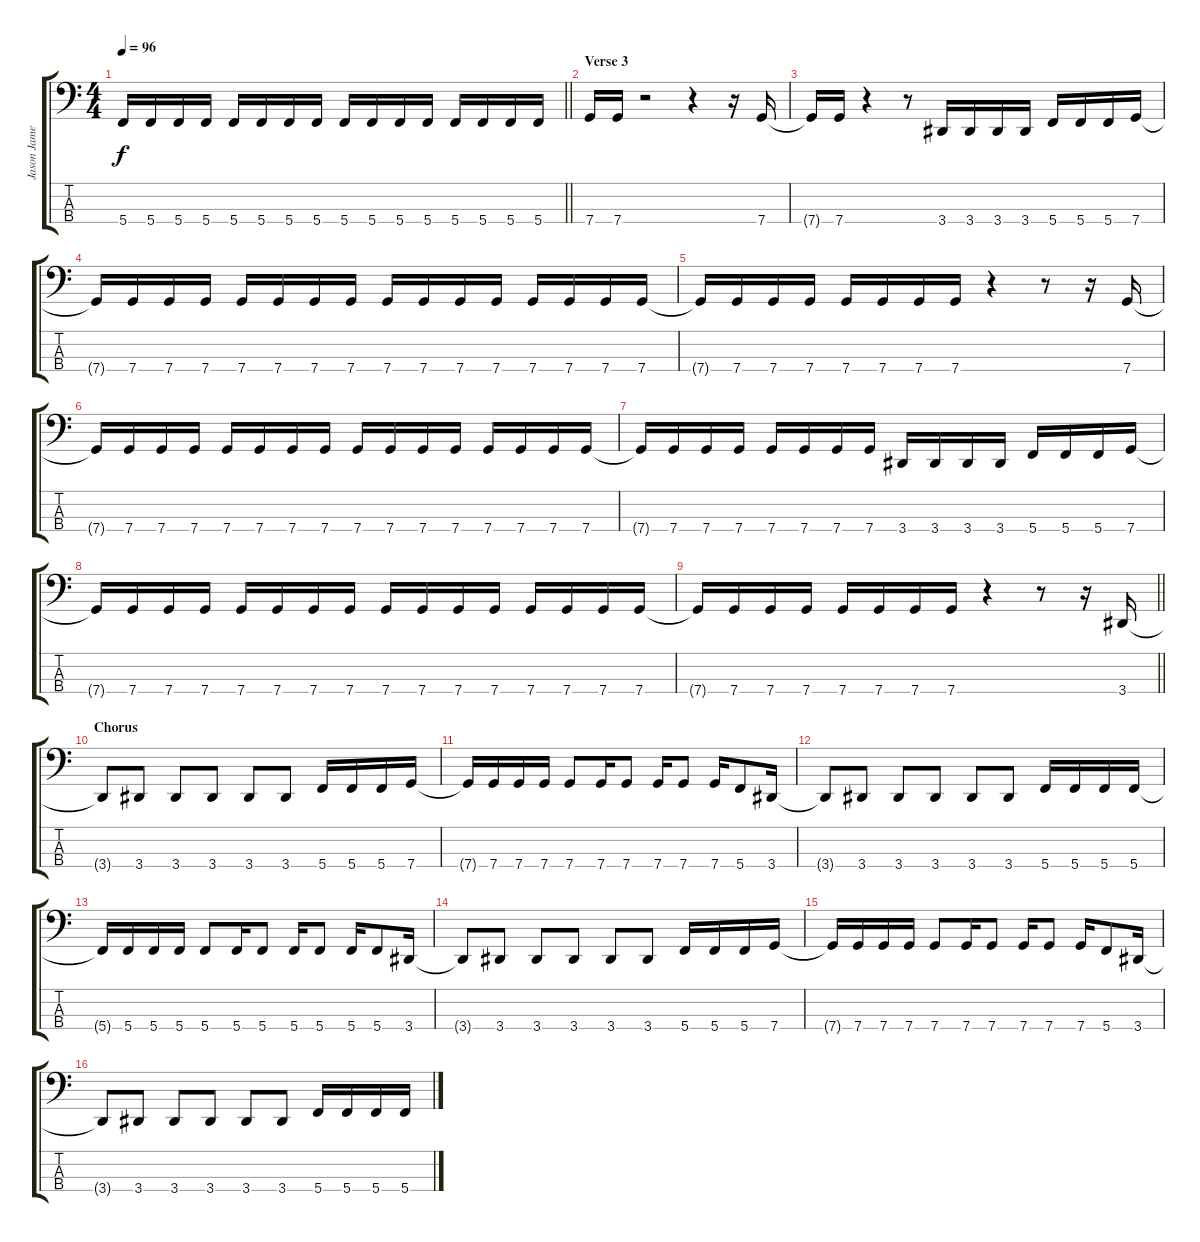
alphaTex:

\track ("Jason James (Bass)" "Jason Jame") {instrument electricbassfinger}
\staff {score tabs}
\tuning (F2 C2 G1 C1) {hide}
\ts (4 4)
\tempo 96
\clef f4
\barLineRight lightlight
\ks c
5.4.16{dy f} 5.4.16 5.4.16 5.4.16 5.4.16 5.4.16 5.4.16 5.4.16 5.4.16 5.4.16 5.4.16 5.4.16 5.4.16 5.4.16 5.4.16 5.4.16 |
\section ("" "Verse 3")
7.4.16 7.4.16 r.2 r.4 r.16 7.4.16 |
7.4{t}.16 7.4.16 r.4 r.8 3.4.16 3.4.16 3.4.16 3.4.16 5.4.16 5.4.16 5.4.16 7.4.16 |
7.4{t}.16 7.4.16 7.4.16 7.4.16 7.4.16 7.4.16 7.4.16 7.4.16 7.4.16 7.4.16 7.4.16 7.4.16 7.4.16 7.4.16 7.4.16 7.4.16 |
7.4{t}.16 7.4.16 7.4.16 7.4.16 7.4.16 7.4.16 7.4.16 7.4.16 r.4 r.8 r.16 7.4.16 |
7.4{t}.16 7.4.16 7.4.16 7.4.16 7.4.16 7.4.16 7.4.16 7.4.16 7.4.16 7.4.16 7.4.16 7.4.16 7.4.16 7.4.16 7.4.16 7.4.16 |
7.4{t}.16 7.4.16 7.4.16 7.4.16 7.4.16 7.4.16 7.4.16 7.4.16 3.4.16 3.4.16 3.4.16 3.4.16 5.4.16 5.4.16 5.4.16 7.4.16 |
7.4{t}.16 7.4.16 7.4.16 7.4.16 7.4.16 7.4.16 7.4.16 7.4.16 7.4.16 7.4.16 7.4.16 7.4.16 7.4.16 7.4.16 7.4.16 7.4.16 |
\barLineRight lightlight
7.4{t}.16 7.4.16 7.4.16 7.4.16 7.4.16 7.4.16 7.4.16 7.4.16 r.4 r.8 r.16 3.4.16 |
\section ("" "Chorus")
3.4{t}.8 3.4.8 3.4.8 3.4.8 3.4.8 3.4.8 5.4.16 5.4.16 5.4.16 7.4.16 |
7.4{t}.16 7.4.16 7.4.16 7.4.16 7.4.8 7.4.16 7.4.8 7.4.16 7.4.8 7.4.16 5.4.8 3.4.16 |
3.4{t}.8 3.4.8 3.4.8 3.4.8 3.4.8 3.4.8 5.4.16 5.4.16 5.4.16 5.4.16 |
5.4{t}.16 5.4.16 5.4.16 5.4.16 5.4.8 5.4.16 5.4.8 5.4.16 5.4.8 5.4.16 5.4.8 3.4.16 |
3.4{t}.8 3.4.8 3.4.8 3.4.8 3.4.8 3.4.8 5.4.16 5.4.16 5.4.16 7.4.16 |
7.4{t}.16 7.4.16 7.4.16 7.4.16 7.4.8 7.4.16 7.4.8 7.4.16 7.4.8 7.4.16 5.4.8 3.4.16 |
3.4{t}.8 3.4.8 3.4.8 3.4.8 3.4.8 3.4.8 5.4.16 5.4.16 5.4.16 5.4.16
